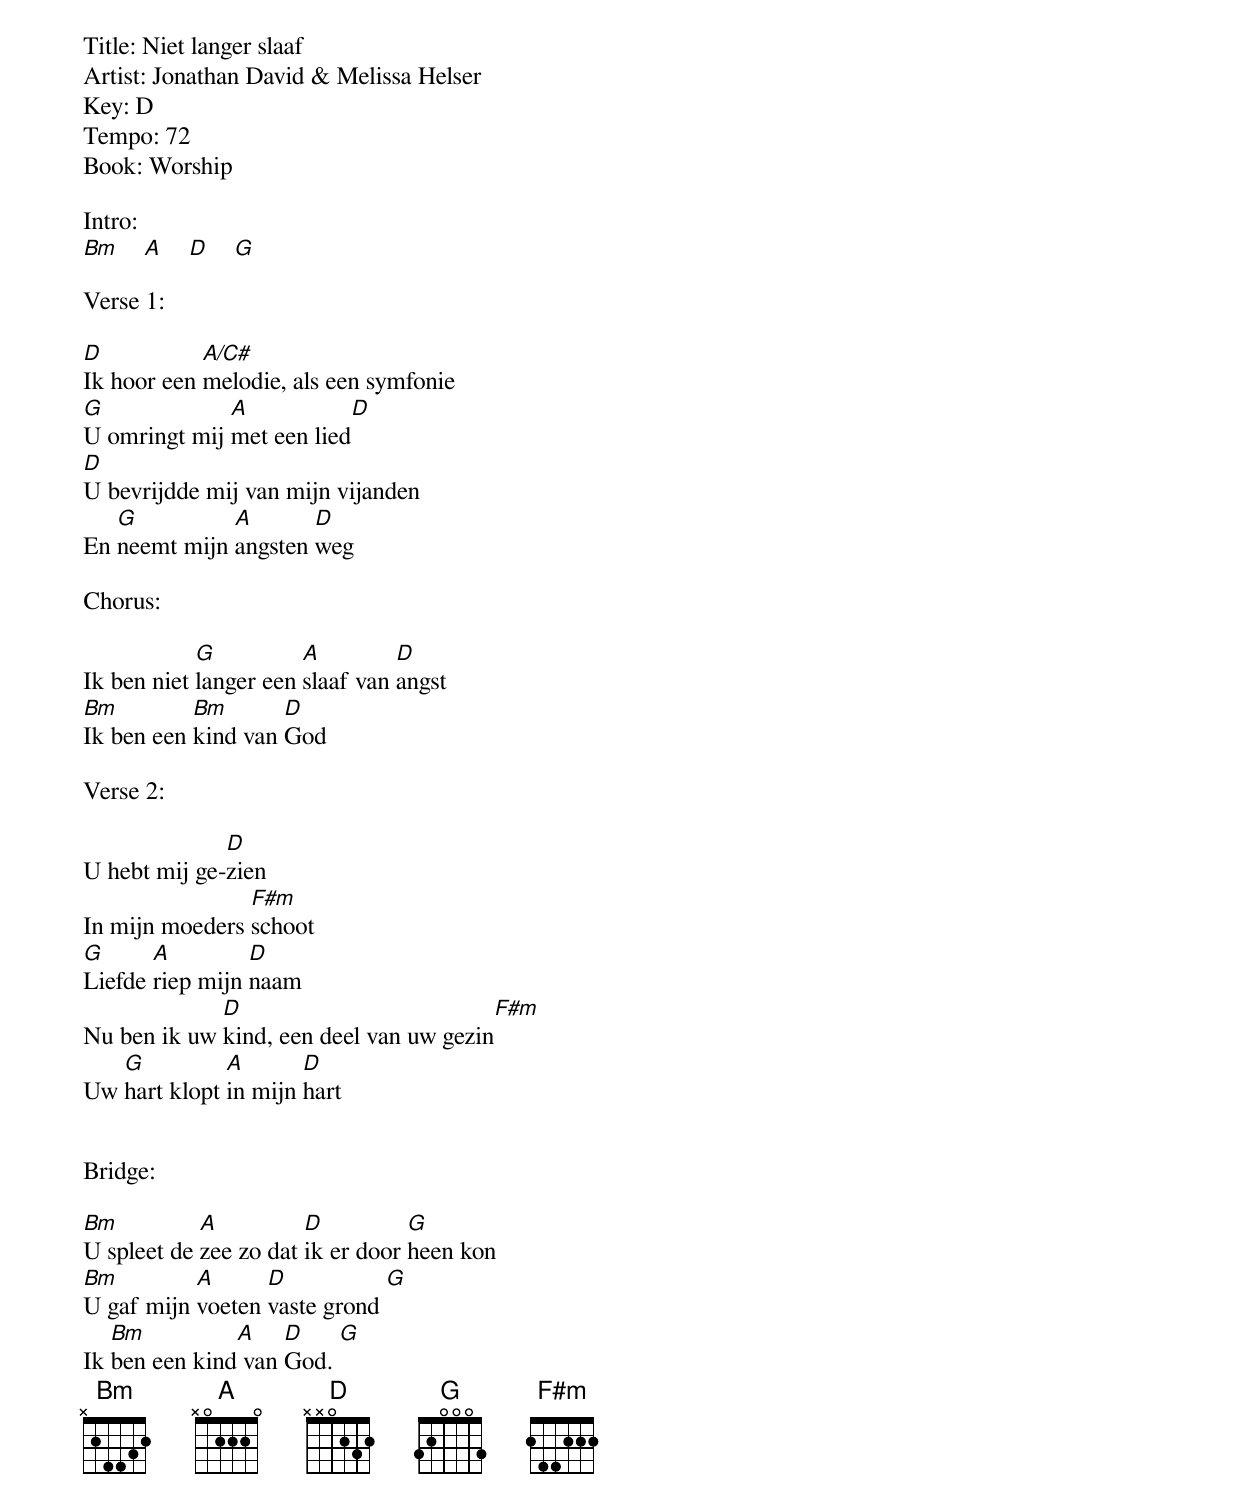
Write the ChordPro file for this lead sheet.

Title: Niet langer slaaf
Artist: Jonathan David & Melissa Helser
Key: D
Tempo: 72
Book: Worship

Intro:
[Bm]    [A]    [D]    [G]

Verse 1:

[D]Ik hoor een [A/C#]melodie, als een symfonie
[G]U omringt mij [A]met een lied[D]
[D]U bevrijdde mij van mijn vijanden
En [G]neemt mijn [A]angsten [D]weg

Chorus:

Ik ben niet [G]langer een [A]slaaf van [D]angst
[Bm]Ik ben een [Bm]kind van [D]God

Verse 2:

U hebt mij ge-[D]zien
In mijn moeders [F#m]schoot
[G]Liefde [A]riep mijn [D]naam
Nu ben ik uw [D]kind, een deel van uw gezin[F#m]
Uw [G]hart klopt [A]in mijn [D]hart


Bridge:

[Bm]U spleet de [A]zee zo dat [D]ik er door [G]heen kon
[Bm]U gaf mijn [A]voeten [D]vaste grond [G]
Ik [Bm]ben een kind[A] van [D]God. [G]
